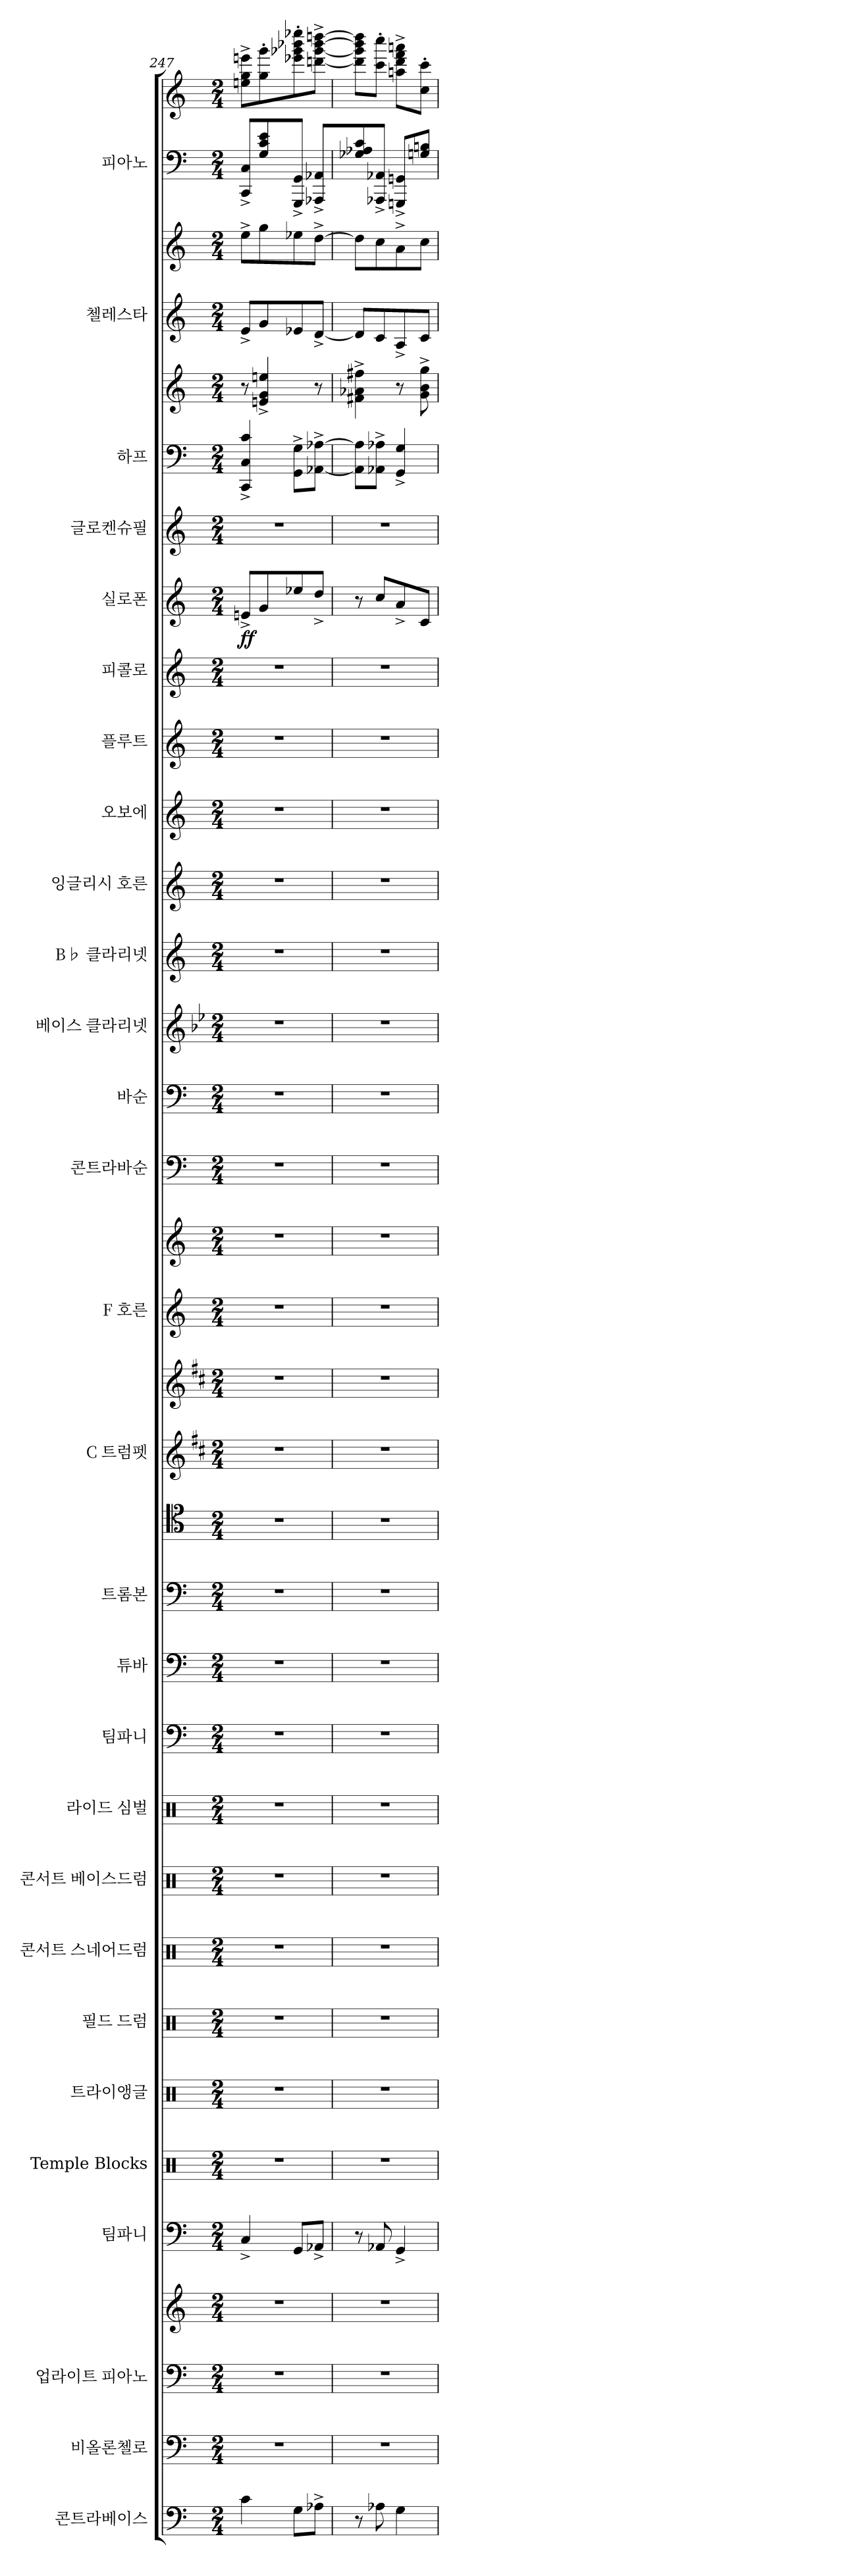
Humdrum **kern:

**kern	**kern	**kern	**kern	**kern	**kern	**kern	**kern	**kern	**kern	**kern	**kern	**kern	**kern	**kern	**kern	**kern	**kern	**kern	**kern	**kern	**kern	**kern	**kern	**kern	**kern	**kern	**kern	**dynam	**kern	**kern	**kern	**kern	**kern	**kern	**kern
*part28	*part27	*part26	*part26	*part25	*part24	*part23	*part22	*part21	*part20	*part19	*part18	*part17	*part16	*part16	*part15	*part15	*part14	*part14	*part13	*part12	*part11	*part10	*part9	*part8	*part7	*part6	*part5	*part5	*part4	*part3	*part3	*part2	*part2	*part1	*part1
*staff35	*staff34	*staff33	*staff32	*staff31	*staff30	*staff29	*staff28	*staff27	*staff26	*staff25	*staff24	*staff23	*staff22	*staff21	*staff20	*staff19	*staff18	*staff17	*staff16	*staff15	*staff14	*staff13	*staff12	*staff11	*staff10	*staff9	*staff8	*staff8	*staff7	*staff6	*staff5	*staff4	*staff3	*staff2	*staff1
*I"콘트라베이스	*I"비올론첼로	*I"업라이트 피아노	*	*I"팀파니	*I"Temple Blocks	*I"트라이앵글	*I"필드 드럼	*I"콘서트 스네어드럼	*I"콘서트 베이스드럼	*I"라이드 심벌	*I"팀파니	*I"튜바	*I"트롬본	*	*I"C 트럼펫	*	*I"F 호른	*	*I"콘트라바순	*I"바순	*I"베이스 클라리넷	*I"B♭ 클라리넷	*I"잉글리시 호른	*I"오보에	*I"플루트	*I"피콜로	*I"실로폰	*	*I"글로켄슈필	*I"하프	*	*I"첼레스타	*	*I"피아노	*
*	*	*	*	*	*I'Tmp. Bl.	*	*	*	*	*	*	*	*	*	*	*	*	*	*	*	*	*	*	*	*	*	*	*	*	*	*	*	*	*	*
!!LO:LB:g=z
*clefF4	*clefF4	*clefF4	*clefG2	*clefF4	*clefX	*clefX	*clefX	*clefX	*clefX	*clefX	*clefF4	*clefF4	*clefF4	*clefC4	*clefG2	*clefG2	*clefG2	*clefG2	*clefF4	*clefF4	*clefG2	*clefG2	*clefG2	*clefG2	*clefG2	*clefG2	*clefG2	*	*clefG2	*clefF4	*clefG2	*clefG2	*clefG2	*clefF4	*clefG2
*ITrd7c12	*	*	*	*	*	*	*	*	*	*	*	*	*	*	*ITrd1c2	*ITrd1c2	*ITrd4c7	*ITrd4c7	*ITrd7c12	*	*ITrd8c14	*ITrd1c2	*ITrd4c7	*	*	*ITrd-7c-12	*ITrd-7c-12	*	*ITrd-14c-24	*	*	*ITrd-7c-12	*ITrd-7c-12	*	*
*k[]	*k[]	*k[]	*k[]	*k[]	*k[]	*k[]	*k[]	*k[]	*k[]	*k[]	*k[]	*k[]	*k[]	*k[]	*k[]	*k[]	*k[b-]	*k[b-]	*k[]	*k[]	*k[b-e-]	*k[b-e-]	*k[b-]	*k[]	*k[]	*k[]	*k[]	*	*k[]	*k[]	*k[]	*k[]	*k[]	*k[]	*k[]
*M2/4	*M2/4	*M2/4	*M2/4	*M2/4	*M2/4	*M2/4	*M2/4	*M2/4	*M2/4	*M2/4	*M2/4	*M2/4	*M2/4	*M2/4	*M2/4	*M2/4	*M2/4	*M2/4	*M2/4	*M2/4	*M2/4	*M2/4	*M2/4	*M2/4	*M2/4	*M2/4	*M2/4	*	*M2/4	*M2/4	*M2/4	*M2/4	*M2/4	*M2/4	*M2/4
=247	=247	=247	=247	=247	=247	=247	=247	=247	=247	=247	=247	=247	=247	=247	=247	=247	=247	=247	=247	=247	=247	=247	=247	=247	=247	=247	=247	=247	=247	=247	=247	=247	=247	=247	=247
!	!	!	!	!	!	!	!	!	!	!	!	!	!	!	!	!	!	!	!	!	!	!	!	!	!	!	!	!LO:DY:b	!	!	!	!	!	!	!
4C\	2r	2r	2r	4C^/	2r	2r	2r	2r	2r	2r	2r	2r	2r	2r	2r	2r	2r	2r	2r	2r	2r	2r	2r	2r	2r	2r	8een^/L	ff	2r	4CC/^ 4C/^ 4c/^	8r	8ee^/L	8eee^\L	8CC/^ 8C/^L	8een\^ 8gg\^ 8eeen\^L
.	.	.	.	.	.	.	.	.	.	.	.	.	.	.	.	.	.	.	.	.	.	.	.	.	.	.	8gg/	.	.	.	4en/^ 4g/^ 4een/^	8gg/	8ggg\	8G/ 8c/ 8e/	8gg\' 8ggg\'
8GG\L	.	.	.	8GG/L	.	.	.	.	.	.	.	.	.	.	.	.	.	.	.	.	.	.	.	.	.	.	8eee-X/	.	.	8GG\^ 8G\^L	.	8ee-X/	8eee-X\	8GGG/^ 8GG/^J	8eee-X\' 8ggg-X\' 8bbb-X\' 8eeee-X\'
8AA-X^\J	.	.	.	8AA-X^/J	.	.	.	.	.	.	.	.	.	.	.	.	.	.	.	.	.	.	.	.	.	.	8ddd^/J	.	.	[8AA-X\^ [8A-X\^J	8r	[8dd^/J	[8ddd^\J	8AAA-X/^ 8AA-X/^L	[8dddn\^ [8ggg-\^ [8bbb-\^ [8ddddn\^J
=248	=248	=248	=248	=248	=248	=248	=248	=248	=248	=248	=248	=248	=248	=248	=248	=248	=248	=248	=248	=248	=248	=248	=248	=248	=248	=248	=248	=248	=248	=248	=248	=248	=248	=248	=248
8r	2r	2r	2r	8r	2r	2r	2r	2r	2r	2r	2r	2r	2r	2r	2r	2r	2r	2r	2r	2r	2r	2r	2r	2r	2r	2r	8r	.	2r	8AA-\] 8A-\]L	4f#X\^ 4a-X\^ 4ff#X\^	8dd/L]	8ddd\L]	8G-X/ 8A-X/ 8c/	8ddd\] 8ggg-\] 8bbb-\] 8dddd\]L
8AA-X\	.	.	.	8AA-X/	.	.	.	.	.	.	.	.	.	.	.	.	.	.	.	.	.	.	.	.	.	.	8ccc/L	.	.	8AA-X\^ 8A-X\^J	.	8cc/	8ccc\	8AAA-X/^ 8AA-X/^J	8ccc\' 8cccc\'J
4GG\	.	.	.	4GG^/	.	.	.	.	.	.	.	.	.	.	.	.	.	.	.	.	.	.	.	.	.	.	8aa^/	.	.	4GG/^ 4G/^	8r	8a^/	8aa^\	8GGGn/^ 8GGn/^L	8aan\^ 8ddd\^ 8fff\^ 8aaan\^L
.	.	.	.	.	.	.	.	.	.	.	.	.	.	.	.	.	.	.	.	.	.	.	.	.	.	.	8cc/J	.	.	.	8g\^ 8b\^ 8gg\^	8cc/J	8ccc\J	8Gn/ 8Bn/J	8cc\' 8ccc\'J
=	=	=	=	=	=	=	=	=	=	=	=	=	=	=	=	=	=	=	=	=	=	=	=	=	=	=	=	=	=	=	=	=	=	=	=
*-	*-	*-	*-	*-	*-	*-	*-	*-	*-	*-	*-	*-	*-	*-	*-	*-	*-	*-	*-	*-	*-	*-	*-	*-	*-	*-	*-	*-	*-	*-	*-	*-	*-	*-	*-
